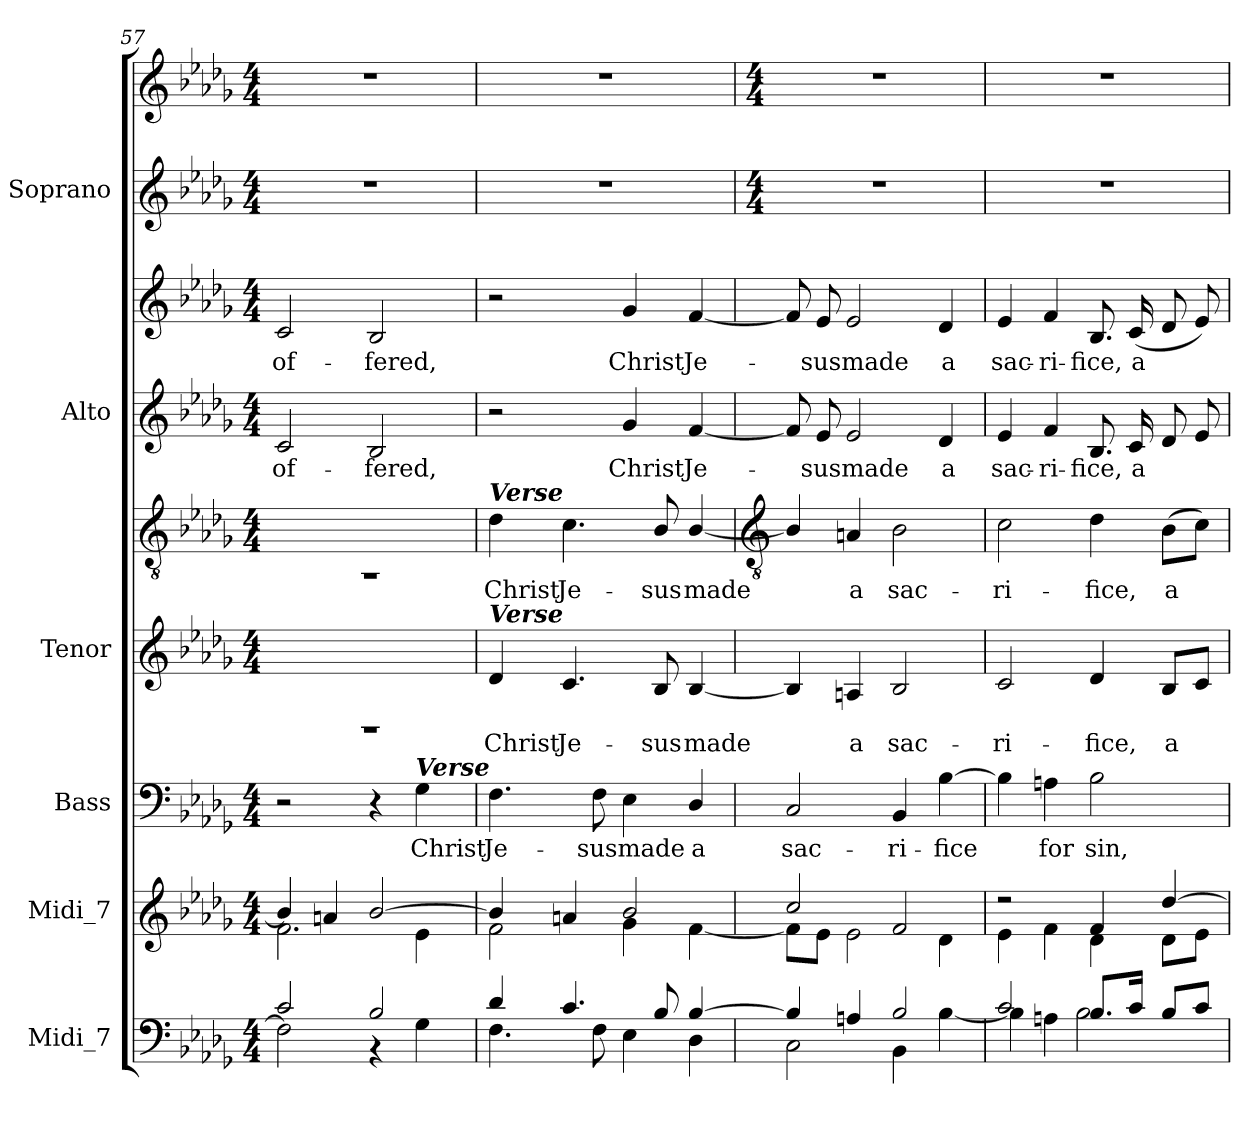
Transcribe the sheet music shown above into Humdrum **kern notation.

**kern	**kern	**kern	**text	**kern	**text	**kern	**text	**kern	**text	**kern	**text	**kern	**kern
*part6	*part5	*part4	*part4	*part3	*part3	*part3	*part3	*part2	*part2	*part2	*part2	*part1	*part1
*staff9	*staff8	*staff7	*staff7	*staff6	*staff6	*staff5	*staff5	*staff4	*staff4	*staff3	*staff3	*staff2	*staff1
*I"Midi_7	*I"Midi_7	*I"Bass	*	*I"Tenor	*	*	*	*I"Alto	*	*	*	*I"Soprano	*
*	*	*I'B	*	*I'T	*	*	*	*I'A	*	*	*	*I'S	*
*clefF4	*clefG2	*clefF4	*	*	*	*clefGv2	*	*clefG2	*	*clefG2	*	*clefG2	*clefG2
*k[b-e-a-d-g-]	*k[b-e-a-d-g-]	*k[b-e-a-d-g-]	*	*k[b-e-a-d-g-]	*	*k[b-e-a-d-g-]	*	*k[b-e-a-d-g-]	*	*k[b-e-a-d-g-]	*	*k[b-e-a-d-g-]	*k[b-e-a-d-g-]
*D-:	*D-:	*D-:	*	*D-:	*	*D-:	*	*D-:	*	*D-:	*	*D-:	*D-:
*M4/4	*M4/4	*M4/4	*	*M4/4	*	*M4/4	*	*M4/4	*	*M4/4	*	*M4/4	*M4/4
=57	=57	=57	=57	=57	=57	=57	=57	=57	=57	=57	=57	=57	=57
*^	*^	*	*	*	*	*	*	*	*	*	*	*	*
!	!	!	!	!	!	!	!	!	!	!	!LO:LY:b	!	!LO:LY:b	!	!
2c/	2F\]	4b-/]	2.f\	2r	.	1rBB	.	1rBB	.	2c	of-	2c	of-	1r	1r
.	.	4an/	.	.	.	.	.	.	.	.	.	.	.	.	.
!	!	!	!	!	!	!	!	!	!	!	!LO:LY:b	!	!LO:LY:b	!	!
2B-/	4r	[2b-/	.	4r	.	.	.	.	.	2B-	-fered,	2B-	-fered,	.	.
!	!	!	!	!LO:TX:a:Bi:t=Verse	!	!	!	!	!	!	!	!	!	!	!
!	!	!	!	!	!LO:LY:b	!	!	!	!	!	!	!	!	!	!
.	4G-\	.	4e-\	4G-	Christ	.	.	.	.	.	.	.	.	.	.
=58	=58	=58	=58	=58	=58	=58	=58	=58	=58	=58	=58	=58	=58	=58	=58
!	!	!	!	!	!	!	!	!LO:TX:a:Bi:t=Verse	!	!	!	!	!	!	!
!	!	!	!	!	!	!LO:TX:a:Bi:t=Verse	!	!	!	!	!	!	!	!	!
!	!	!	!	!	!LO:LY:b	!	!LO:LY:b	!	!LO:LY:b	!	!	!	!	!	!
4d-/	4.F\	4b-/]	2f\	4.F	Je-	4d-	Christ	4d-	Christ	2r	.	2r	.	1r	1r
!	!	!	!	!	!	!	!LO:LY:b	!	!LO:LY:b	!	!	!	!	!	!
4.c/	.	4an/	.	.	.	4.c	Je-	4.c	Je-	.	.	.	.	.	.
!	!	!	!	!	!LO:LY:b	!	!	!	!	!	!	!	!	!	!
.	8F\	.	.	8F	-sus	.	.	.	.	.	.	.	.	.	.
!	!	!	!	!	!LO:LY:b	!	!	!	!	!	!LO:LY:b	!	!LO:LY:b	!	!
.	4E-\	2b-/	4g-\	4E-	made	.	.	.	.	4g-	Christ	4g-	Christ	.	.
!	!	!	!	!	!	!	!LO:LY:b	!	!LO:LY:b	!	!	!	!	!	!
8B-/	.	.	.	.	.	8B-/	-sus	8B-/	-sus	.	.	.	.	.	.
!	!	!	!	!	!LO:LY:b	!	!LO:LY:b	!	!LO:LY:b	!	!LO:LY:b	!	!LO:LY:b	!	!
[4B-/	4D-\	.	[4f\	4D-/	a	[4B-/	made	[4B-/	made	[4f	Je-	[4f	Je-	.	.
!!LO:LB:g=z
=59	=59	=59	=59	=59	=59	=59	=59	=59	=59	=59	=59	=59	=59	=59	=59
*	*	*	*	*	*	*	*	*clefGv2	*	*	*	*	*	*	*
*	*	*	*	*	*	*	*	*	*	*	*	*	*	*M4/4	*M4/4
!	!	!	!	!	!LO:LY:b	!	!	!	!	!	!	!	!	!	!
4B-/]	2C\	2cc/	8f\L]	2C	sac-	4B-/]	.	4B-/]	.	8f]	.	8f]	.	1r	1r
!	!	!	!	!	!	!	!	!	!	!	!LO:LY:b	!	!LO:LY:b	!	!
.	.	.	8e-\J	.	.	.	.	.	.	8e-	sus	8e-	sus	.	.
!	!	!	!	!	!	!	!LO:LY:b	!	!LO:LY:b	!	!LO:LY:b	!	!LO:LY:b	!	!
4An/	.	.	2e-\	.	.	4An	a	4An	a	2e-	made	2e-	made	.	.
!	!	!	!	!	!LO:LY:b	!	!LO:LY:b	!	!LO:LY:b	!	!	!	!	!	!
2B-/	4BB-\	2f/	.	4BB-	-ri-	2B-	sac-	2B-	sac-	.	.	.	.	.	.
!	!	!	!	!	!LO:LY:b	!	!	!	!	!	!LO:LY:b	!	!LO:LY:b	!	!
.	[4B-\	.	4d-\	[4B-	-fice	.	.	.	.	4d-	a	4d-	a	.	.
=60	=60	=60	=60	=60	=60	=60	=60	=60	=60	=60	=60	=60	=60	=60	=60
!	!	!	!	!	!	!	!LO:LY:b	!	!LO:LY:b	!	!LO:LY:b	!	!LO:LY:b	!	!
2c/	4B-\]	2r	4e-\	4B-]	.	2c	-ri-	2c	-ri-	4e-	sac-	4e-	sac-	1r	1r
!	!	!	!	!	!LO:LY:b	!	!	!	!	!	!LO:LY:b	!	!LO:LY:b	!	!
.	4An\	.	4f\	4An	for	.	.	.	.	4f	-ri-	4f	-ri-	.	.
!	!	!	!	!	!LO:LY:b	!	!LO:LY:b	!	!LO:LY:b	!	!LO:LY:b	!	!LO:LY:b	!	!
8.B-/L	2B-\	4f/	4d-\	2B-	sin,	4d-	-fice,	4d-	-fice,	8.B-	-fice,	8.B-	-fice,	.	.
!	!	!	!	!	!	!	!	!	!	!	!LO:LY:b	!	!LO:LY:b	!	!
16c/J	.	.	.	.	.	.	.	.	.	16cLL	a	(<16cLL	a	.	.
!	!	!	!	!	!	!	!LO:LY:b	!	!LO:LY:b	!	!	!	!	!	!
8B-/L	.	[4dd-/	8d-\L	.	.	8B-L	a	(>8B-L	a	8d-	.	8d-	.	.	.
8c/J	.	.	8e-\J	.	.	8cJ	.	8cJ)	.	8e-J	.	8e-J)	.	.	.
*v	*v	*	*	*	*	*	*	*	*	*	*	*	*	*	*
*	*v	*v	*	*	*	*	*	*	*	*	*	*	*	*
=	=	=	=	=	=	=	=	=	=	=	=	=	=
*-	*-	*-	*-	*-	*-	*-	*-	*-	*-	*-	*-	*-	*-
